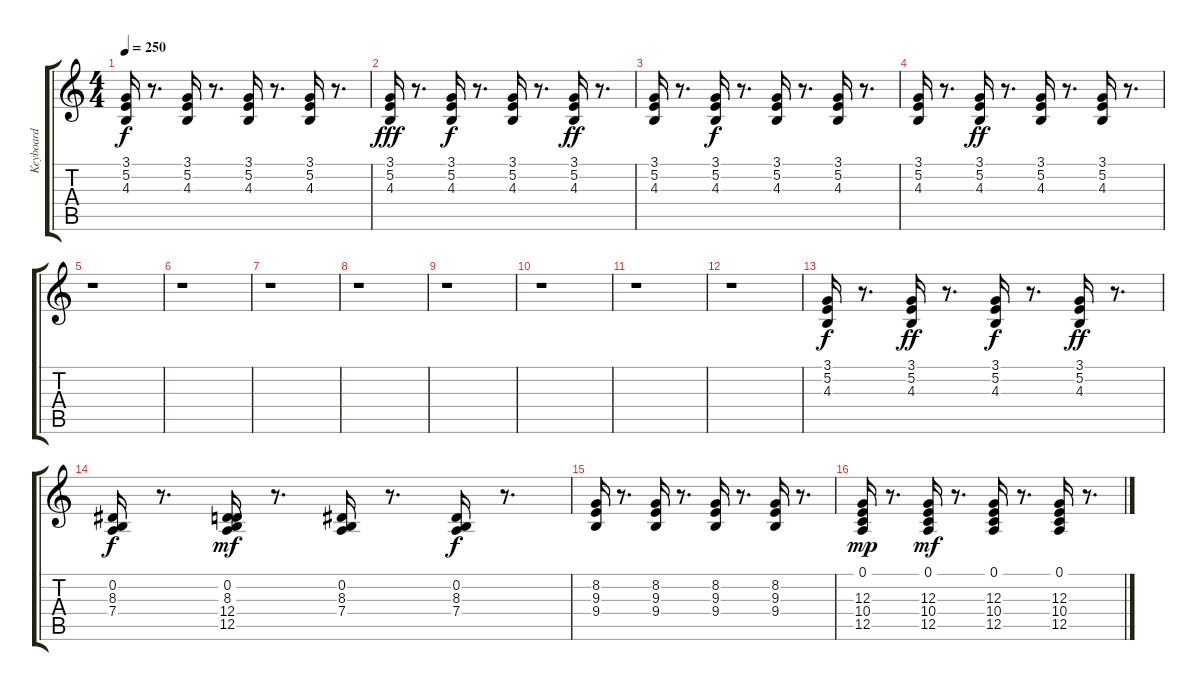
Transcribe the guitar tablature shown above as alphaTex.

\track ("Keyboard" "Keyboard") {instrument electricpiano2}
\staff {score tabs}
\tuning (E4 B3 G3 D3 A2 E2) {hide}
\ts (4 4)
\tempo 250
\clef g2
\ks c
(3.1 5.2 4.3).16{dy f} r.8{d} (3.1 5.2 4.3).16 r.8{d} (3.1 5.2 4.3).16 r.8{d} (3.1 5.2 4.3).16 r.8{d} |
(3.1 5.2 4.3).16{dy fff} r.8{d} (3.1 5.2 4.3).16{dy f} r.8{d} (3.1 5.2 4.3).16 r.8{d} (3.1 5.2 4.3).16{dy ff} r.8{d} |
(3.1 5.2 4.3).16 r.8{d} (3.1 5.2 4.3).16{dy f} r.8{d} (3.1 5.2 4.3).16 r.8{d} (3.1 5.2 4.3).16 r.8{d} |
(3.1 5.2 4.3).16 r.8{d} (3.1 5.2 4.3).16{dy ff} r.8{d} (3.1 5.2 4.3).16 r.8{d} (3.1 5.2 4.3).16 r.8{d} |
r.1 |
r.1 |
r.1 |
r.1 |
r.1 |
r.1 |
r.1 |
r.1 |
(3.1 5.2 4.3).16{dy f} r.8{d} (3.1 5.2 4.3).16{dy ff} r.8{d} (3.1 5.2 4.3).16{dy f} r.8{d} (3.1 5.2 4.3).16{dy ff} r.8{d} |
(0.2 8.3 7.4).16{dy f} r.8{d} (0.2 8.3 12.4 12.5).16{dy mf} r.8{d} (0.2 8.3 7.4).16 r.8{d} (0.2 8.3 7.4).16{dy f} r.8{d} |
(8.2 9.3 9.4).16 r.8{d} (8.2 9.3 9.4).16 r.8{d} (8.2 9.3 9.4).16 r.8{d} (8.2 9.3 9.4).16 r.8{d} |
(0.1 12.3 10.4 12.5).16{dy mp} r.8{d} (0.1 12.3 10.4 12.5).16{dy mf} r.8{d} (0.1 12.3 10.4 12.5).16 r.8{d} (0.1 12.3 10.4 12.5).16 r.8{d}
